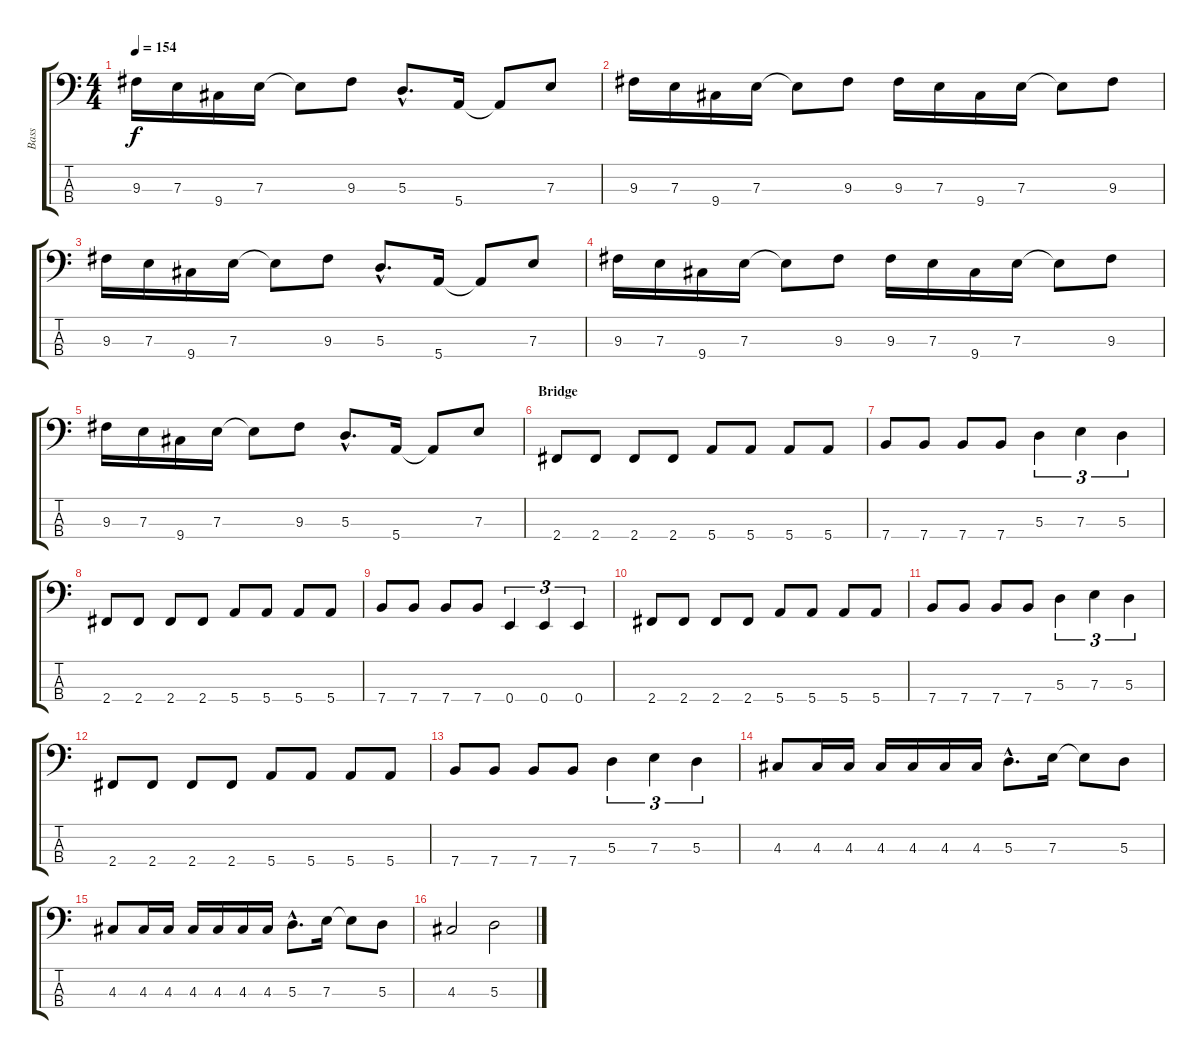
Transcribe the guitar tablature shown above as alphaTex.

\track ("Bass" "Bass") {instrument electricbassfinger}
\staff {score tabs}
\tuning (G2 D2 A1 E1) {hide}
\ts (4 4)
\tempo 154
\clef f4
\ks c
9.3.16{dy f} 7.3.16 9.4.16 7.3.16 7.3{t}.8 9.3.8 5.3{hac}.8{d} 5.4.16 5.4{t}.8 7.3.8 |
9.3.16 7.3.16 9.4.16 7.3.16 7.3{t}.8 9.3.8 9.3.16 7.3.16 9.4.16 7.3.16 7.3{t}.8 9.3.8 |
9.3.16 7.3.16 9.4.16 7.3.16 7.3{t}.8 9.3.8 5.3{hac}.8{d} 5.4.16 5.4{t}.8 7.3.8 |
9.3.16 7.3.16 9.4.16 7.3.16 7.3{t}.8 9.3.8 9.3.16 7.3.16 9.4.16 7.3.16 7.3{t}.8 9.3.8 |
9.3.16 7.3.16 9.4.16 7.3.16 7.3{t}.8 9.3.8 5.3{hac}.8{d} 5.4.16 5.4{t}.8 7.3.8 |
\section ("" "Bridge")
2.4.8 2.4.8 2.4.8 2.4.8 5.4.8 5.4.8 5.4.8 5.4.8 |
7.4.8 7.4.8 7.4.8 7.4.8 5.3.4{tu (3 2)} 7.3.4{tu (3 2)} 5.3.4{tu (3 2)} |
2.4.8 2.4.8 2.4.8 2.4.8 5.4.8 5.4.8 5.4.8 5.4.8 |
7.4.8 7.4.8 7.4.8 7.4.8 0.4.4{tu (3 2)} 0.4.4{tu (3 2)} 0.4.4{tu (3 2)} |
2.4.8 2.4.8 2.4.8 2.4.8 5.4.8 5.4.8 5.4.8 5.4.8 |
7.4.8 7.4.8 7.4.8 7.4.8 5.3.4{tu (3 2)} 7.3.4{tu (3 2)} 5.3.4{tu (3 2)} |
2.4.8 2.4.8 2.4.8 2.4.8 5.4.8 5.4.8 5.4.8 5.4.8 |
7.4.8 7.4.8 7.4.8 7.4.8 5.3.4{tu (3 2)} 7.3.4{tu (3 2)} 5.3.4{tu (3 2)} |
4.3.8 4.3.16 4.3.16 4.3.16 4.3.16 4.3.16 4.3.16 5.3{hac}.8{d} 7.3.16 7.3{t}.8 5.3.8 |
4.3.8 4.3.16 4.3.16 4.3.16 4.3.16 4.3.16 4.3.16 5.3{hac}.8{d} 7.3.16 7.3{t}.8 5.3.8 |
4.3.2 5.3.2
